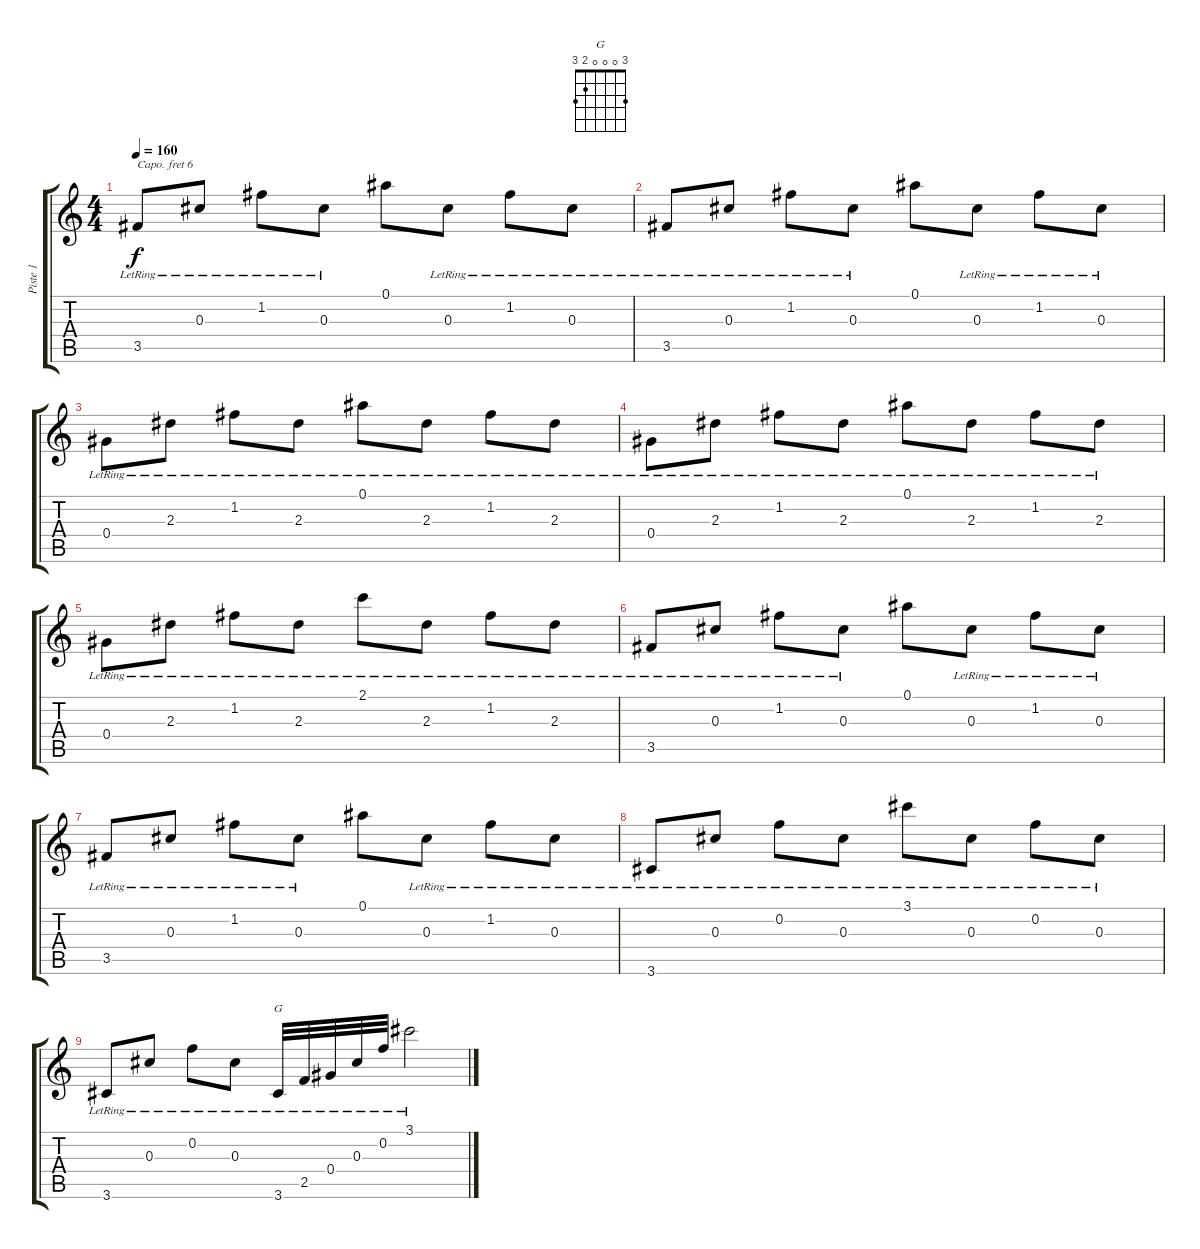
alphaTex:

\track ("Piste 1" "Piste 1") {instrument acousticguitarsteel}
\staff {score tabs}
\capo 6
\tuning (E4 B3 G3 D3 A2 E2) {hide}
\chord ("G" 3 0 0 0 2 3)
\ts (4 4)
\tempo 160
\clef g2
\ks c
3.5{lr}.8{dy f} 0.3{lr}.8 1.2{lr}.8 0.3{lr}.8 0.1.8 0.3{lr}.8 1.2{lr}.8 0.3{lr}.8 |
3.5{lr}.8 0.3{lr}.8 1.2{lr}.8 0.3{lr}.8 0.1.8 0.3{lr}.8 1.2{lr}.8 0.3{lr}.8 |
0.4{lr}.8 2.3{lr}.8 1.2{lr}.8 2.3{lr}.8 0.1{lr}.8 2.3{lr}.8 1.2{lr}.8 2.3{lr}.8 |
0.4{lr}.8 2.3{lr}.8 1.2{lr}.8 2.3{lr}.8 0.1{lr}.8 2.3{lr}.8 1.2{lr}.8 2.3{lr}.8 |
0.4{lr}.8 2.3{lr}.8 1.2{lr}.8 2.3{lr}.8 2.1{lr}.8 2.3{lr}.8 1.2{lr}.8 2.3{lr}.8 |
3.5{lr}.8 0.3{lr}.8 1.2{lr}.8 0.3{lr}.8 0.1.8 0.3{lr}.8 1.2{lr}.8 0.3{lr}.8 |
3.5{lr}.8 0.3{lr}.8 1.2{lr}.8 0.3{lr}.8 0.1.8 0.3{lr}.8 1.2{lr}.8 0.3{lr}.8 |
3.6{lr}.8 0.3{lr}.8 0.2{lr}.8 0.3{lr}.8 3.1{lr}.8 0.3{lr}.8 0.2{lr}.8 0.3{lr}.8 |
3.6{lr}.8 0.3{lr}.8 0.2{lr}.8 0.3{lr}.8 3.6{lr}.32{ch "G"} 2.5{lr}.32 0.4{lr}.32 0.3{lr}.32 0.2{lr}.32 3.1{lr}.2
